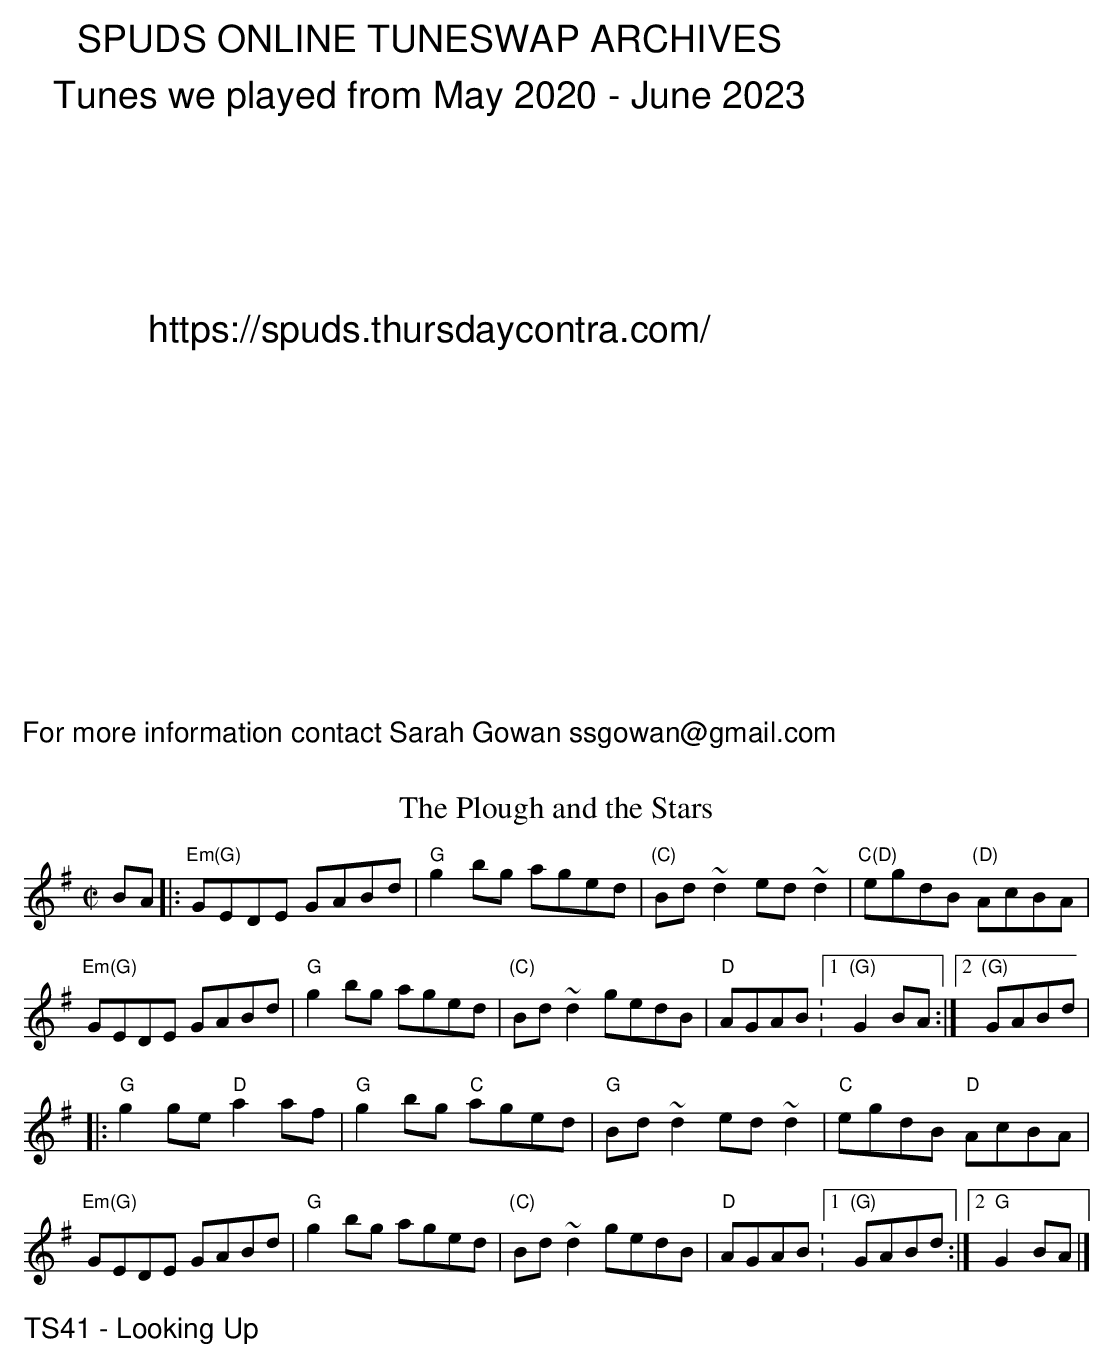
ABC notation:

X:1
T:Plough and the Stars, The
M:C|
L:1/8
Q:1/2=120
K:G
BA[|:"Em(G)"GEDE GABd|"G"g2bg aged|"(C)"Bd~d2 ed~d2|"C(D)"egdB "(D)"AcBA|!
"Em(G)"GEDE GABd|"G"g2bg aged|"(C)"Bd~d2 gedB|"D"AGAB .|1 "(G)"G2BA:|2 "(G)"GABd|!
|:"G"g2ge "D"a2af|"G"g2bg "C"aged|"G"Bd~d2 ed~d2|"C"egdB "D"AcBA|!
"Em(G)"GEDE GABd|"G"g2bg aged|"(C)"Bd~d2 gedB|"D"AGAB .|1"(G)"GABd:|2 "G"G2BA|]!
